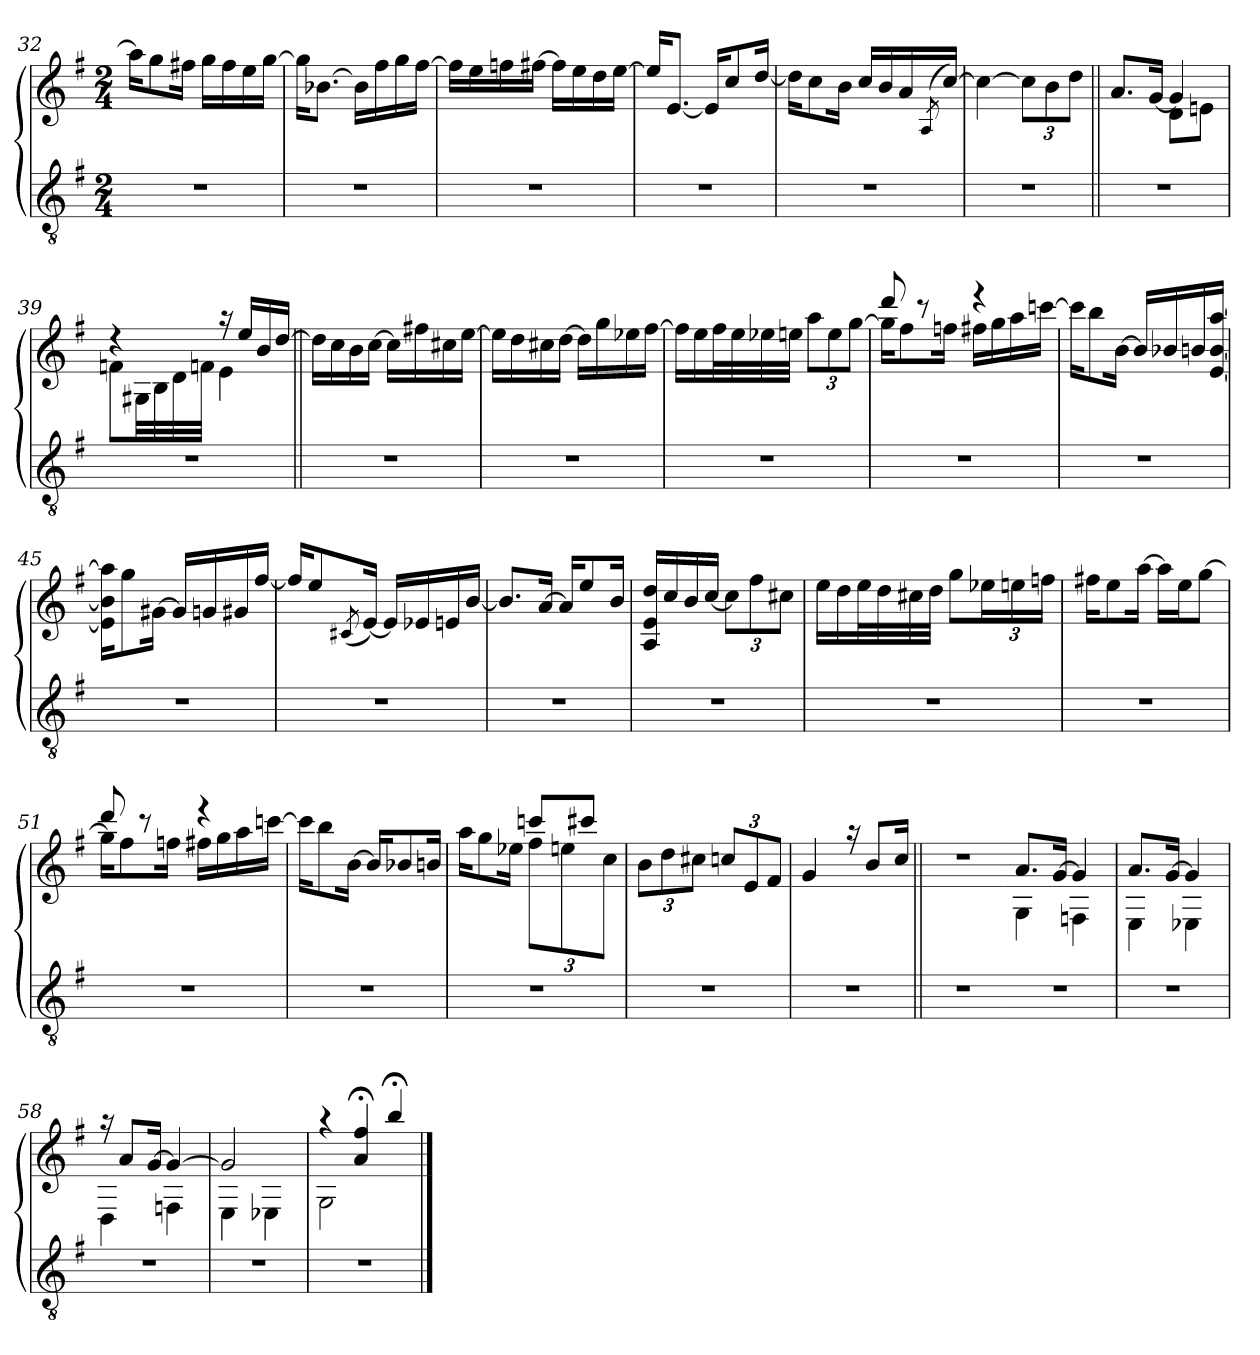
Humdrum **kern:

**kern	**kern
*part2	*part1
*staff2	*staff1
!!LO:PB:g=z
*clefGv2	*clefG2
*ITrd-7c-12	*
*k[f#]	*k[f#]
*G:	*G:
*M2/4	*M2/4
=32	=32
*	*^
2r	16aa\KL]	2ryy
.	8gg\	.
.	16ff#X\Jk	.
.	16gg\LL	.
.	16ff#\	.
.	16ee\	.
.	[<16gg\JJ	.
=33	=33	=33
2r	16gg\KL]	4ryy
.	[<8.b-X\J	.
.	16b-\LL]	4ryy
.	16ff#\	.
.	16gg\	.
.	[<16ff#\JJ	.
=34	=34	=34
2r	16ff#\LL]	2ryy
.	16ee\	.
.	16ffn\	.
.	[<16ff#X\JJ	.
.	16ff#\LL]	.
.	16ee\	.
.	16dd\	.
.	[<16ee\JJ	.
=35	=35	=35
2r	16ee/KL]	4ryy
.	[>8.e/J	.
.	16e/KL]	4ryy
.	8cc/	.
.	[>16dd/Jk	.
!!LO:LB:g=z	!!
=36	=36	=36
2r	16dd\KL]	2ryy
.	8cc\	.
.	16b\Jk	.
.	16cc/LL	.
.	16b/	.
.	16a/	.
.	(<8qA/	.
.	[>16cc/JJ)	.
=37	=37	=37
2r	4cc\_	4ryy
.	12cc\L]	4ryy
.	12b\	.
.	12dd\J	.
=38||	=38||	=38||
*	*	*^
2r	8.a/L	4ryy	4ryy
.	[>16g/Jk	.	.
.	4g/]	8d!\L	4ryy
.	.	8en!\J	.
=39	=39	=39	=39
2r	4rdd	8fn!\L	4ryy
.	.	32G#X!\LL	.
.	.	32B!\	.
.	.	32d!\	.
.	.	32fn!\JJJ	.
.	16r	4e!\	4ryy
.	16ee/LL	.	.
.	16b/	.	.
.	[>16dd/JJ	.	.
*	*	*v	*v
!!LO:LB:g=z
=40||	=40||	=40||
2r	16dd\LL]	4ryy
.	16cc\	.
.	16b\	.
.	[<16cc\JJ	.
.	16cc\LL]	4ryy
.	16ff#X\	.
.	16cc#X\	.
.	[<16ee\JJ	.
=41	=41	=41
2r	16ee\LL]	4ryy
.	16dd\	.
.	16cc#X\	.
.	[<16dd\JJ	.
.	16dd\LL]	4ryy
.	16gg\	.
.	16ee-X\	.
.	[<16ff#\JJ	.
=42	=42	=42
2r	16ff#\LL]	4ryy
.	16ee\	.
.	32ff#\L	.
.	32ee\	.
.	32ee-X\	.
.	32een\JJJ	.
.	12aa\L	4ryy
.	12ee\	.
.	[<12gg\J	.
!!LO:LB:g=z
=43	=43	=43
*	*	*^
2r	16gg\KL]	8ryy	8ddd!/
.	8ff#\	.	.
.	.	8ryy	8rccc
.	16ffn\Jk	.	.
.	16ff#X\LL	4ryy	4rddd
.	16gg\	.	.
.	16aa\	.	.
.	[>16cccn\JJ	.	.
*	*	*v	*v
=44	=44	=44
2r	16ccc\KL]	4ryy
.	8bb\	.
.	[<16b\Jk	.
.	16b/LL]	4ryy
.	16b-X/	.
.	16bn/	.
.	[>16e/ [>16b/ [>16aa/JJ	.
=45	=45	=45
2r	16en\] 16b\] 16aa\]KL	4ryy
.	8gg\	.
.	[<16g#X\Jk	.
.	16g#/LL]	4ryy
.	16gn/	.
.	16g#X/	.
.	[>16ff#/JJ	.
=46	=46	=46
2r	16ff#/KL]	4ryy
.	8ee/	.
.	(<8qc#X/	.
.	[>16e/Jk)	.
.	16e/LL]	4ryy
.	16e-X/	.
.	16en/	.
.	[>16b/JJ	.
!!LO:LB:g=z	!!
=47	=47	=47
2r	8.b/L]	2ryy
.	[>16a/Jk	.
.	16a/KL]	.
.	8ee/	.
.	16b/Jk	.
=48	=48	=48
2r	16A/ 16e/ 16dd/LL	4ryy
.	16cc/	.
.	16b/	.
.	[>16cc/JJ	.
.	12cc\L]	4ryy
.	12ff#\	.
.	12cc#X\J	.
=49	=49	=49
2r	16ee\LL	4ryy
.	16dd\	.
.	32ee\L	.
.	32dd\	.
.	32cc#X\	.
.	32dd\JJJ	.
.	8gg\L	4ryy
.	24ee-X\L	.
.	24een\	.
.	24ffn\JJ	.
!!LO:LB:g=z	!!
=50	=50	=50
2r	16ff#X\KL	4ryy
.	8ee\	.
.	[<16aa\Jk	.
.	16aa\LL]	4ryy
.	16ee\J	.
.	[<8gg\J	.
=51	=51	=51
*	*	*^
2r	16gg\KL]	16ryy	8ddd!/
.	8ff#\	8.ryy	.
.	.	.	8rccc
.	16ffn\Jk	.	.
.	16ff#X\LL	4ryy	4rddd
.	16gg\	.	.
.	16aa\	.	.
.	[>16cccn\JJ	.	.
*	*	*v	*v
=52	=52	=52
2r	16ccc\KL]	4ryy
.	8bb\	.
.	[<16b\Jk	.
.	16b/KL]	4ryy
.	8b-X/	.
.	16bn/Jk	.
!!LO:LB:g=z
=53	=53	=53
*	*	*^
2r	16aa\KL	4ryy	4ryy
.	8gg\	.	.
.	16ee-X\Jk	.	.
.	12ff#\L	8C/yy 8c/yyL	8cccn/L
.	12een\	.	.
.	.	8C#X/yy 8c#X/yyJ	8ccc#X/J
.	12cc\J	.	.
*	*	*v	*v
=54	=54	=54
2r	12b\L	4D/yy 4d/yy
.	12dd\	.
.	12cc#X\J	.
.	12ccn/L	4ryy
.	12e/	.
.	12f#/J	.
=55	=55	=55
2r	4g/	2ryy
.	16raa	.
.	8b/L	.
.	16cc/Jk	.
*	*v	*v
=55X551||	=55X551||
2r	2r
!!LO:LB:g=z
=56-	=56-
*	*^
*	*	*^
2r	8.a/L	4G!\	4ryy
.	[>16g/Jk	.	.
.	4g/]	4Fn!\	4ryy
=57	=57	=57	=57
2r	8.a/L	4E!\	4ryy
.	[>16g/Jk	.	.
.	4g/]	4E-X!\	4ryy
=58	=58	=58	=58
2r	16raa	4D!\	4ryy
.	8a/L	.	.
.	[>16g/Jk	.	.
.	4g/_	4Fn!\	4ryy
=59	=59	=59	=59
2r	2g/]	4E!\	4ryy
.	.	4E-X!\	4ryy
=60	=60	=60	=60
*	*Xtuplet	*	*
2r	6raa	2G!\	2GG/yy 2G/yy
.	6a/;< 6ff#/;<	.	.
.	6bb;</	.	.
*	*v	*v	*v
==	==
*-	*-
